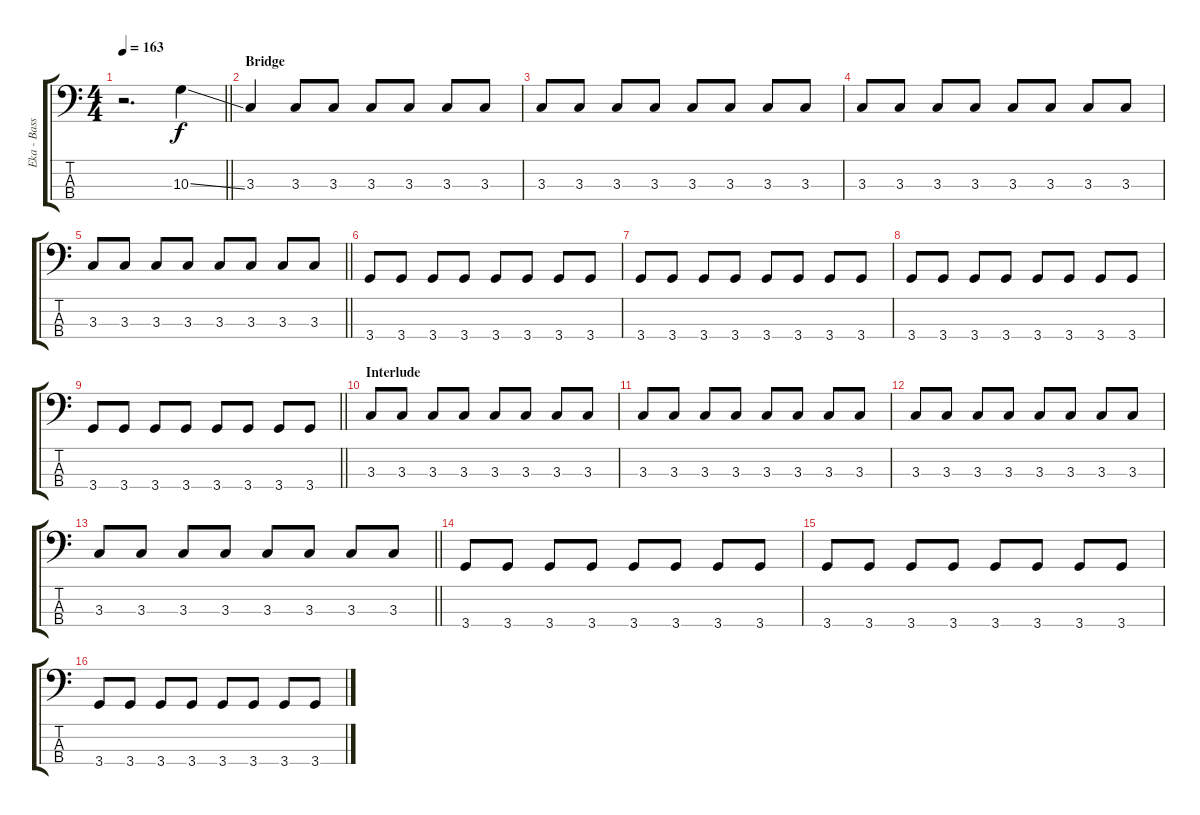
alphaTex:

\track ("Eka - Bass" "Eka - Bass") {instrument electricbasspick}
\staff {score tabs}
\tuning (G2 D2 A1 E1) {hide}
\ts (4 4)
\tempo 163
\clef f4
\barLineRight lightlight
\ks c
r.2{d dy f} 10.3{ss}.4 |
\section ("" "Bridge")
3.3.4 3.3.8 3.3.8 3.3.8 3.3.8 3.3.8 3.3.8 |
3.3.8 3.3.8 3.3.8 3.3.8 3.3.8 3.3.8 3.3.8 3.3.8 |
3.3.8 3.3.8 3.3.8 3.3.8 3.3.8 3.3.8 3.3.8 3.3.8 |
\barLineRight lightlight
3.3.8 3.3.8 3.3.8 3.3.8 3.3.8 3.3.8 3.3.8 3.3.8 |
3.4.8 3.4.8 3.4.8 3.4.8 3.4.8 3.4.8 3.4.8 3.4.8 |
3.4.8 3.4.8 3.4.8 3.4.8 3.4.8 3.4.8 3.4.8 3.4.8 |
3.4.8 3.4.8 3.4.8 3.4.8 3.4.8 3.4.8 3.4.8 3.4.8 |
\barLineRight lightlight
3.4.8 3.4.8 3.4.8 3.4.8 3.4.8 3.4.8 3.4.8 3.4.8 |
\section ("" "Interlude")
3.3.8 3.3.8 3.3.8 3.3.8 3.3.8 3.3.8 3.3.8 3.3.8 |
3.3.8 3.3.8 3.3.8 3.3.8 3.3.8 3.3.8 3.3.8 3.3.8 |
3.3.8 3.3.8 3.3.8 3.3.8 3.3.8 3.3.8 3.3.8 3.3.8 |
\barLineRight lightlight
3.3.8 3.3.8 3.3.8 3.3.8 3.3.8 3.3.8 3.3.8 3.3.8 |
3.4.8 3.4.8 3.4.8 3.4.8 3.4.8 3.4.8 3.4.8 3.4.8 |
3.4.8 3.4.8 3.4.8 3.4.8 3.4.8 3.4.8 3.4.8 3.4.8 |
3.4.8 3.4.8 3.4.8 3.4.8 3.4.8 3.4.8 3.4.8 3.4.8
